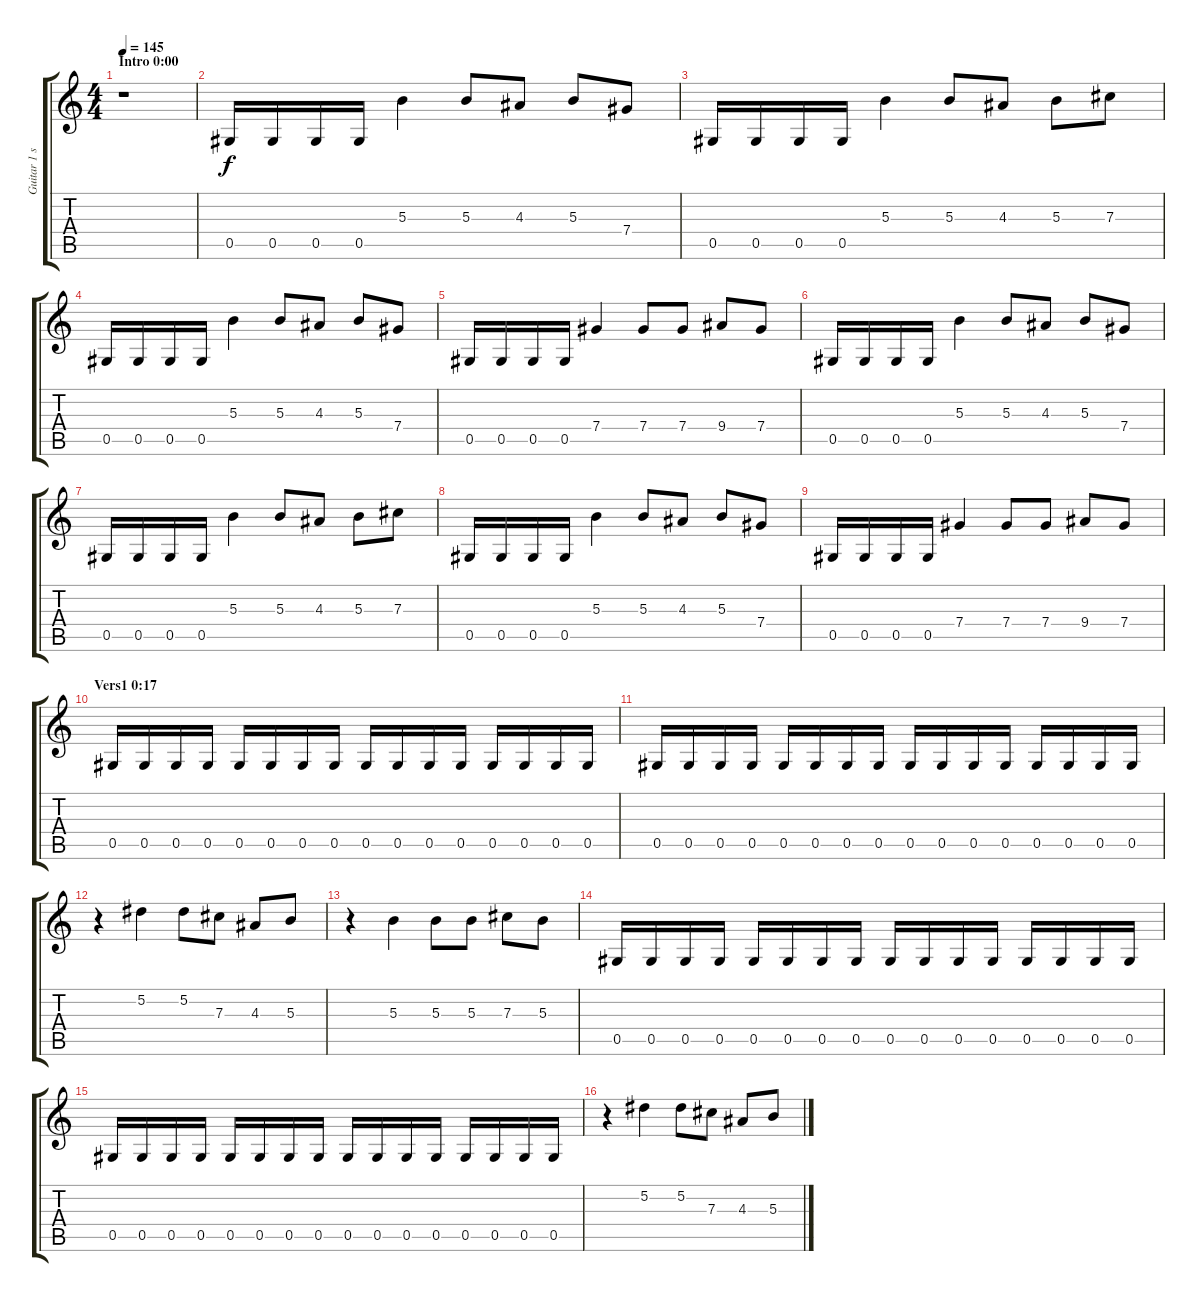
\track ("Guitar 1 support" "Guitar 1 s") {instrument overdrivenguitar}
\staff {score tabs}
\tuning (Eb4 Bb3 Gb3 Db3 Ab2 Eb2) {hide}
\ts (4 4)
\section ("" "Intro 0:00")
\tempo 145
\clef g2
\ks c
r.1{dy f instrument overdrivenguitar} |
0.5.16 0.5.16 0.5.16 0.5.16 5.3.4 5.3.8 4.3.8 5.3.8 7.4.8 |
0.5.16 0.5.16 0.5.16 0.5.16 5.3.4 5.3.8 4.3.8 5.3.8 7.3.8 |
0.5.16 0.5.16 0.5.16 0.5.16 5.3.4 5.3.8 4.3.8 5.3.8 7.4.8 |
0.5.16 0.5.16 0.5.16 0.5.16 7.4.4 7.4.8 7.4.8 9.4.8 7.4.8 |
0.5.16 0.5.16 0.5.16 0.5.16 5.3.4 5.3.8 4.3.8 5.3.8 7.4.8 |
0.5.16 0.5.16 0.5.16 0.5.16 5.3.4 5.3.8 4.3.8 5.3.8 7.3.8 |
0.5.16 0.5.16 0.5.16 0.5.16 5.3.4 5.3.8 4.3.8 5.3.8 7.4.8 |
0.5.16 0.5.16 0.5.16 0.5.16 7.4.4 7.4.8 7.4.8 9.4.8 7.4.8 |
\section ("" "Vers1 0:17")
0.5.16 0.5.16 0.5.16 0.5.16 0.5.16 0.5.16 0.5.16 0.5.16 0.5.16 0.5.16 0.5.16 0.5.16 0.5.16 0.5.16 0.5.16 0.5.16 |
0.5.16 0.5.16 0.5.16 0.5.16 0.5.16 0.5.16 0.5.16 0.5.16 0.5.16 0.5.16 0.5.16 0.5.16 0.5.16 0.5.16 0.5.16 0.5.16 |
r.4 5.2.4 5.2.8 7.3.8 4.3.8 5.3.8 |
r.4 5.3.4 5.3.8 5.3.8 7.3.8 5.3.8 |
0.5.16 0.5.16 0.5.16 0.5.16 0.5.16 0.5.16 0.5.16 0.5.16 0.5.16 0.5.16 0.5.16 0.5.16 0.5.16 0.5.16 0.5.16 0.5.16 |
0.5.16 0.5.16 0.5.16 0.5.16 0.5.16 0.5.16 0.5.16 0.5.16 0.5.16 0.5.16 0.5.16 0.5.16 0.5.16 0.5.16 0.5.16 0.5.16 |
r.4 5.2.4 5.2.8 7.3.8 4.3.8 5.3.8
